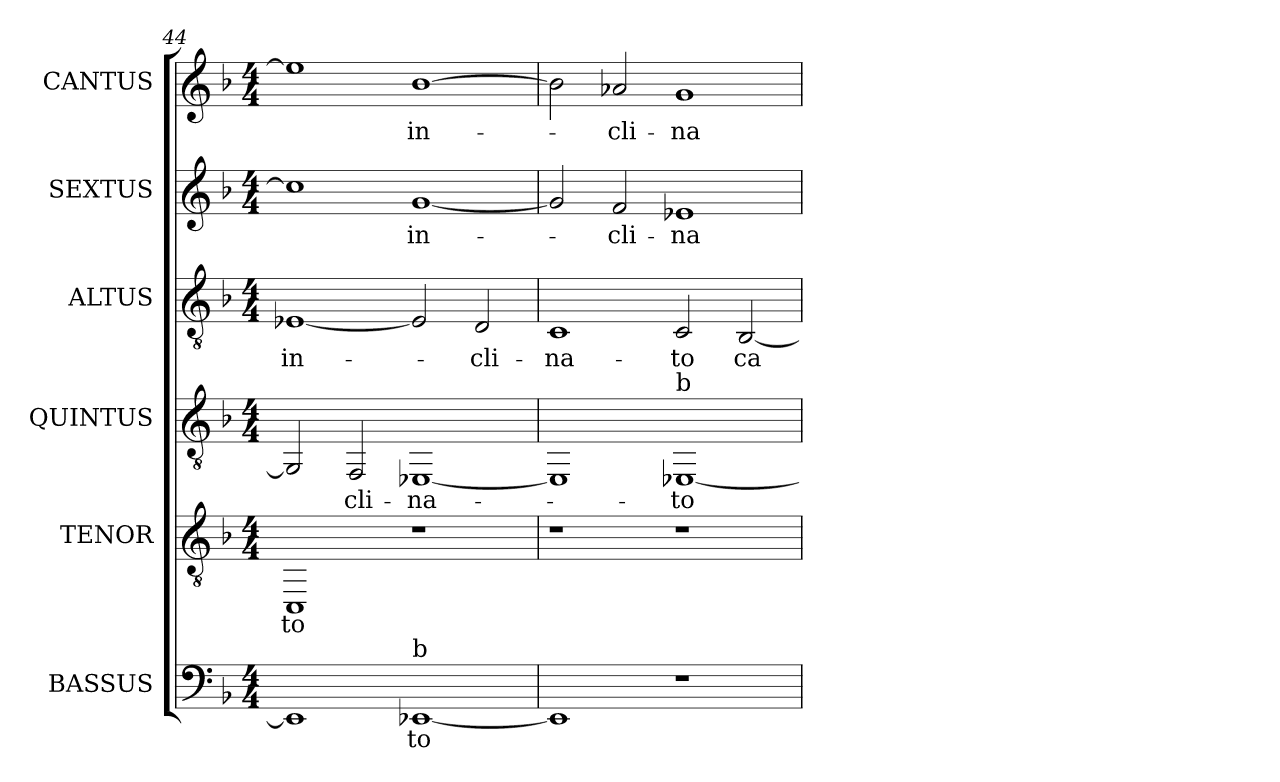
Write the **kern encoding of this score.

**kern	**text	**kern	**text	**kern	**text	**kern	**text	**kern	**text	**kern	**text
*part6	*part6	*part5	*part5	*part4	*part4	*part3	*part3	*part2	*part2	*part1	*part1
*staff6	*staff6	*staff5	*staff5	*staff4	*staff4	*staff3	*staff3	*staff2	*staff2	*staff1	*staff1
*I"BASSUS	*	*I"TENOR	*	*I"QUINTUS	*	*I"ALTUS	*	*I"SEXTUS	*	*I"CANTUS	*
*I'B.	*	*I'T.	*	*I'Q.	*	*I'A.	*	*I'S.	*	*I'C.	*
*clefF4	*	*clefGv2	*	*clefGv2	*	*clefGv2	*	*clefG2	*	*clefG2	*
*k[b-]	*	*k[b-]	*	*k[b-]	*	*k[b-]	*	*k[b-]	*	*k[b-]	*
*d:	*	*d:	*	*d:	*	*d:	*	*d:	*	*d:	*
*M4/4	*	*M4/4	*	*M4/4	*	*M4/4	*	*M4/4	*	*M4/4	*
=44	=44	=44	=44	=44	=44	=44	=44	=44	=44	=44	=44
!	!	!	!LO:LY:b:color=#000000	!	!	!	!	!	!	!	!
!	!	!	!	!	!	!	!LO:LY:b:color=#000000	!	!	!	!
1EE-i]	.	1CCi	-to	2GGi/]	.	[<1E-Xi	in-	1cci]	.	1ee-i]	.
!	!	!	!	!	!LO:LY:b:color=#000000	!	!	!	!	!	!
.	.	.	.	2FFi/	-cli-	.	.	.	.	.	.
!	!LO:LY:b:color=#000000	!	!	!	!	!	!	!	!	!	!
!	!	!	!	!	!LO:LY:b:color=#000000	!	!	!	!	!	!
!	!	!	!	!	!	!	!	!	!LO:LY:b:color=#000000	!	!
!LO:TX:a:t=b	!	!	!	!	!	!	!	!	!	!	!
!	!	!	!	!	!	!	!	!	!	!	!LO:LY:b:color=#000000
[<1EE-i	-to	1r	.	[<1EE-Xi	-na-	2E-i/]	.	[<1gi	in-	[>1b-i	in-
!	!	!	!	!	!	!	!LO:LY:b:color=#000000	!	!	!	!
.	.	.	.	.	.	2Di/	-cli-	.	.	.	.
!!LO:PB:g=z
=45	=45	=45	=45	=45	=45	=45	=45	=45	=45	=45	=45
!	!	!	!	!	!	!	!LO:LY:b:color=#000000	!	!	!	!
1EE-i]	.	1r	.	1EE-i]	.	1Ci	-na-	2gi/]	.	2b-i\]	.
!	!	!	!	!	!	!	!	!	!LO:LY:b:color=#000000	!	!
!	!	!	!	!	!	!	!	!	!	!	!LO:LY:b:color=#000000
.	.	.	.	.	.	.	.	2fi/	-cli-	2a-Xi/	-cli-
!	!	!	!	!	!LO:LY:b:color=#000000	!	!	!	!	!	!
!	!	!	!	!	!	!	!LO:LY:b:color=#000000	!	!	!	!
!	!	!	!	!	!	!	!	!	!LO:LY:b:color=#000000	!	!
!	!	!	!	!LO:TX:a:t=b	!	!	!	!	!	!	!
!	!	!	!	!	!	!	!	!	!	!	!LO:LY:b:color=#000000
1r	.	1r	.	[<1EE-i	-to	2Ci/	-to	1e-Xi	-na-	1gi	-na-
!	!	!	!	!	!	!	!LO:LY:b:color=#000000	!	!	!	!
.	.	.	.	.	.	[<2BB-i/	ca-	.	.	.	.
=	=	=	=	=	=	=	=	=	=	=	=
*-	*-	*-	*-	*-	*-	*-	*-	*-	*-	*-	*-
